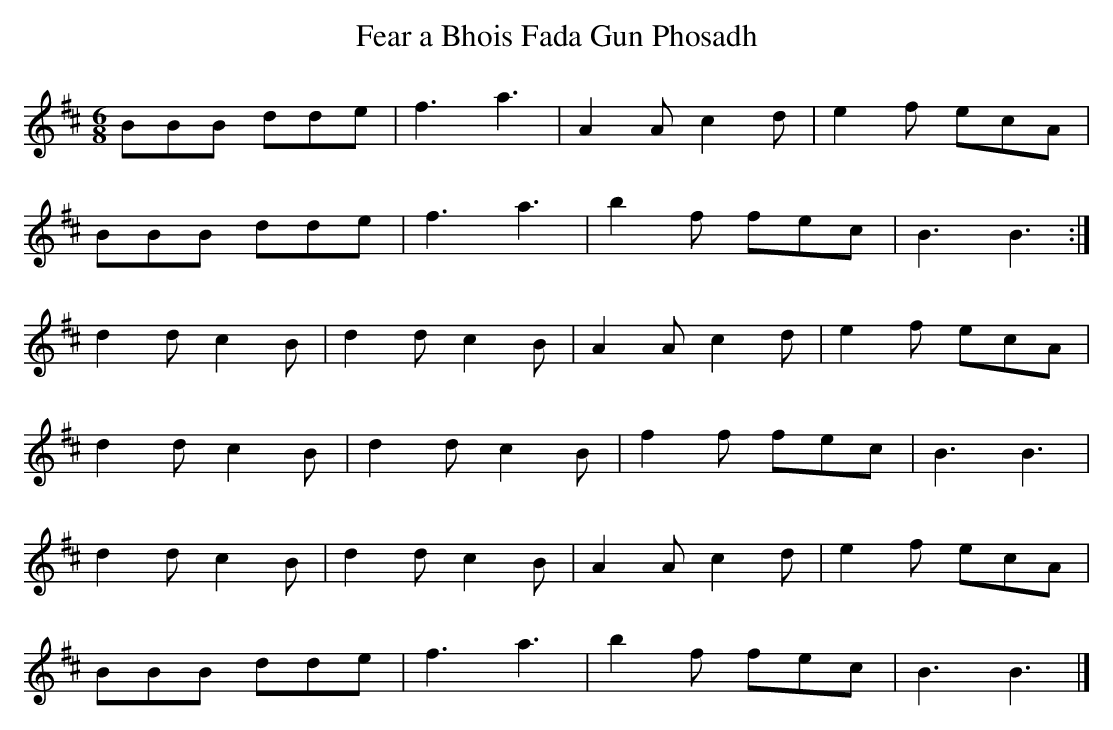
X:1
T:Fear a Bhois Fada Gun Phosadh
M:6/8
L:1/8
K:Bm
BBB dde | f3  a3  | A2A c2d | e2f ecA |
BBB dde | f3  a3  | b2f fec | B3  B3 :|
d2d c2B | d2d c2B | A2A c2d | e2f ecA |
d2d c2B | d2d c2B | f2f fec | B3  B3  |
d2d c2B | d2d c2B | A2A c2d | e2f ecA |
BBB dde | f3  a3  | b2f fec | B3  B3 |]
